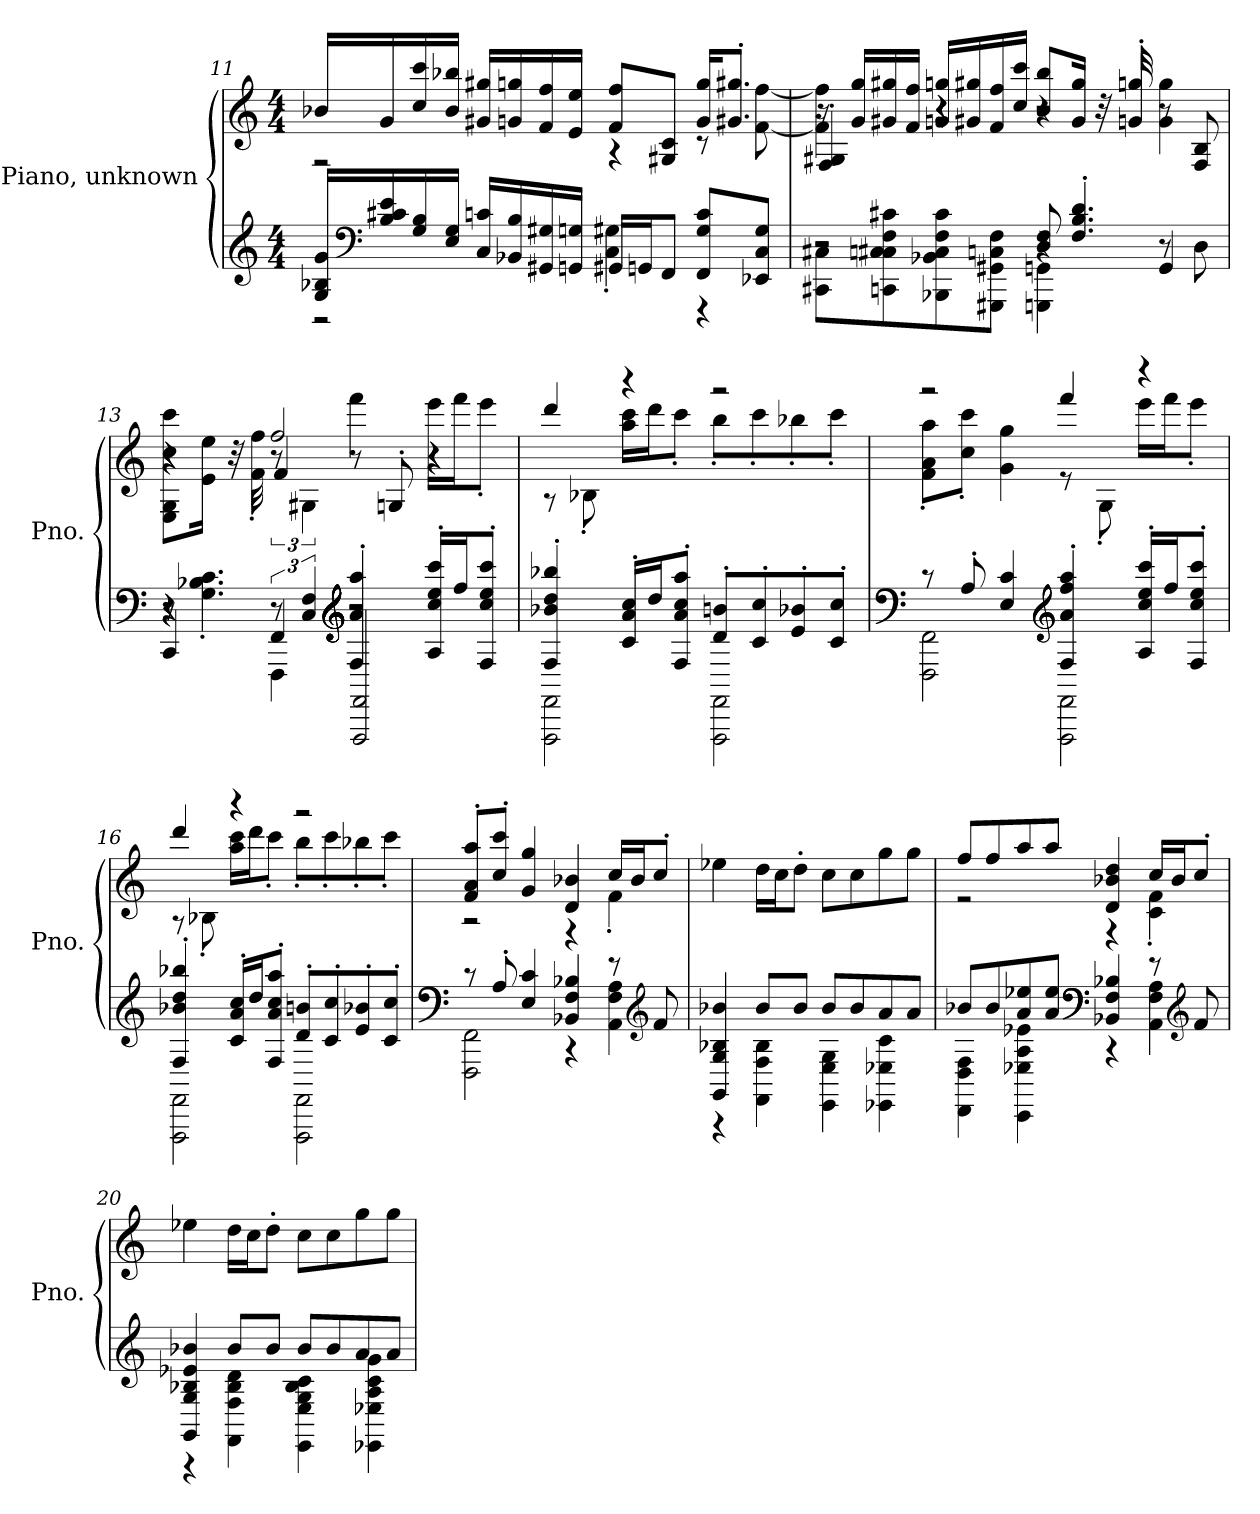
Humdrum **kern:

**kern	**kern
*part1	*part1
*staff2	*staff1
*I"Piano, unknown	*
*I'Pno.	*
*clefG2	*clefG2
*k[]	*k[]
*M4/4	*M4/4
=11	=11
*^	*^
16G/ 16B-X/ 16g/LL	2r	16b-X/LL	2r
*clefF4	*	*	*
16B-/ 16c#X/ 16e/	.	16g/	.
16G/ 16B-/	.	16cc/ 16ccc/	.
16E/ 16G/JJ	.	16b-/ 16bb-X/JJ	.
16C/ 16cn/LL	.	16g#X/ 16gg#X/LL	.
16BB-X/ 16B-/	.	16gn/ 16ggn/	.
16GG#X/ 16G#X/	.	16f/ 16ff/	.
16GGn/ 16Gn/JJ	.	16e/ 16ee/JJ	.
16GG#X/LL	4C\' 4G#X\'	8f/ 8ff/L	4r
16GGn/J	.	.	.
8FF/J	.	8G#X/ 8c/J	.
8FF/ 8G#/ 8c/L	4r	16g/ 16gg/KL	8r
.	.	8.g#X/' 8.gg#X/'J	.
8EE-X/ 8C/ 8G#/J	.	.	[8f\ [8ff\
!!LO:PB:g=z
=12	=12	=12	=12
*	*^	*	*^
2r	8CC#X\ 8C#X\L	2r	16r	4f\] 4ff\]	4F/' 4G#X/'
.	.	.	16g/ 16gg/LL	.	.
.	8CCn\ 8Cn\ 8C#X\ 8F\ 8c#X\	.	16g#X/ 16gg#X/	.	.
.	.	.	16f/ 16ff/JJ	.	.
.	8BBB-X\ 8BB-X\ 8C#\ 8F\ 8c#\	.	16gn/ 16ggn/LL	4r	4r
.	.	.	16g#X/ 16gg#X/	.	.
.	8GGG#X\ 8GG#X\ 8Cn\ 8F\J	.	16f/ 16ff/	.	.
.	.	.	16cc/ 16ccc/JJ	.	.
8D/ 8F/	4GGGn\ 4GGn\	4r	8b/ 8bb/L	4r	2r
4.F/' 4.B/' 4.d/'	.	.	16g#/ 16gg#/Jk	.	.
.	.	.	32r	.	.
.	.	.	32gn/' 32ggn/'	.	.
.	8r	4GG/	8r	4g\ 4gg\	.
.	8D\	.	8F/ 8B/	.	.
=13	=13	=13	=13	=13	=13
*	*	*^	*	*	*
4CC/	8r	4r	4r	4r	8E\ 8G\ 8cc\ 8ccc\L	4r
.	4.G\' 4.B-X\' 4.c\'	.	.	.	16e\ 16ee\Jk	.
.	.	.	.	.	32r	.
.	.	.	.	.	32f\' 32ff\'	.
12r	.	4FF/	4FFF\	2ff/	12r	4f/
6C/ 6F/	.	.	.	.	6G#X\	.
*clefG2	*	*	*	*	*	*
4F/' 4a/' 4aa/'	2r	2FFF/ 2FF/	2r	.	4fff\	8r
.	.	.	.	.	.	8Gn'/
16A/' 16cc/' 16ee/' 16ccc/'LL	.	.	.	4r	16eee\LL	4r
16ff/J	.	.	.	.	16fff\J	.
8F/' 8cc/' 8ee/' 8ccc/'J	.	.	.	.	8eee'\J	.
*	*v	*v	*v	*	*	*
*	*	*	*v	*v
!!LO:LB:g=z
=14	=14	=14	=14
4F/' 4b-X/' 4dd/' 4bb-X/'	2FFF\ 2FF\	4ddd/	8r
.	.	.	8B-X'\
16c/' 16a/' 16cc/'LL	.	4r	16aa\ 16ccc\LL
16dd/J	.	.	16ddd\J
8F/' 8a/' 8cc/' 8aa/'J	.	.	8ccc'\J
8d/' 8bn/'L	2FFF\ 2FF\	2r	8bb'\L
8c/' 8cc/'	.	.	8ccc'\
8e/' 8b-X/'	.	.	8bb-X'\
8c/' 8cc/'J	.	.	8ccc'\J
=15	=15	=15	=15
*clefF4	*	*	*
8r	2FFF\ 2FF\	2r	8f\' 8a\' 8aa\'L
8A'/	.	.	8cc\' 8ccc\'J
4E/ 4c/	.	.	4g\ 4gg\
*clefG2	*	*	*
4F/' 4a/' 4ff/' 4aa/'	2FFF\ 2FF\	4fff/	8r
.	.	.	8G'\
16A/' 16cc/' 16ee/' 16ccc/'LL	.	4r	16eee\LL
16ff/J	.	.	16fff\J
8F/' 8cc/' 8ee/' 8ccc/'J	.	.	8eee'\J
=16	=16	=16	=16
4F/' 4b-X/' 4dd/' 4bb-X/'	2FFF\ 2FF\	4ddd/	8r
.	.	.	8B-X'\
16c/' 16a/' 16cc/'LL	.	4r	16aa\ 16ccc\LL
16dd/J	.	.	16ddd\J
8F/' 8a/' 8cc/' 8aa/'J	.	.	8ccc'\J
8d/' 8bn/'L	2FFF\ 2FF\	2r	8bb'\L
8c/' 8cc/'	.	.	8ccc'\
8e/' 8b-X/'	.	.	8bb-X'\
8c/' 8cc/'J	.	.	8ccc'\J
!!LO:LB:g=z	!!
=17	=17	=17	=17
*clefF4	*	*	*
8r	2FFF\ 2FF\	8f/' 8a/' 8aa/'L	2r
8A'/	.	8cc/' 8ccc/'J	.
4E/ 4c/	.	4g/ 4gg/	.
4BB-X/ 4F/ 4B-X/	4r	4d/ 4b-X/	4r
8r	4AA\ 4F\ 4A\	16cc/LL	4f'\
.	.	16b-/J	.
*clefG2	*	*	*
8f/	.	8cc'/J	.
*	*	*v	*v
=18	=18	=18
4GG/ 4G/ 4B-X/ 4b-X/	4r	4ee-X\
8b-/L	4FF\ 4F\ 4B-\	16dd\LL
.	.	16cc\J
8b-/J	.	8dd'\J
8b-/L	4EE\ 4E\ 4G\	8cc\L
8b-/	.	8cc\
8a/	4EE-X\ 4E-X\ 4c\	8gg\
8a/J	.	8gg\J
=19	=19	=19
*	*	*^
8b-X/L	4DD\ 4D\ 4F\	8ff/L	2r
8b-/	.	8ff/	.
8a/ 8ee-X/	4CC\ 4E-X\ 4A\ 4e-X\	8aa/	.
8a/ 8ee-/J	.	8aa/J	.
*clefF4	*	*	*
4BB-X/ 4F/ 4B-X/	4r	4d/ 4b-X/ 4dd/	4r
8r	4AA\ 4F\ 4A\	16cc/LL	4c\' 4f\'
.	.	16b-/J	.
*clefG2	*	*	*
8f/	.	8cc'/J	.
*	*	*v	*v
!!LO:LB:g=z
=20	=20	=20
4GG/ 4G/ 4B-X/ 4e-X/ 4b-X/	4r	4ee-X\
8b-/L	4FF\ 4F\ 4B-\ 4d\	16dd\LL
.	.	16cc\J
8b-/J	.	8dd'\J
8b-/L	4EE\ 4E\ 4G\ 4B-\ 4c\	8cc\L
8b-/	.	8cc\
8a/	4EE-X\ 4E-X\ 4A\ 4c\ 4g\	8gg\
8a/J	.	8gg\J
*v	*v	*
=	=
*-	*-
